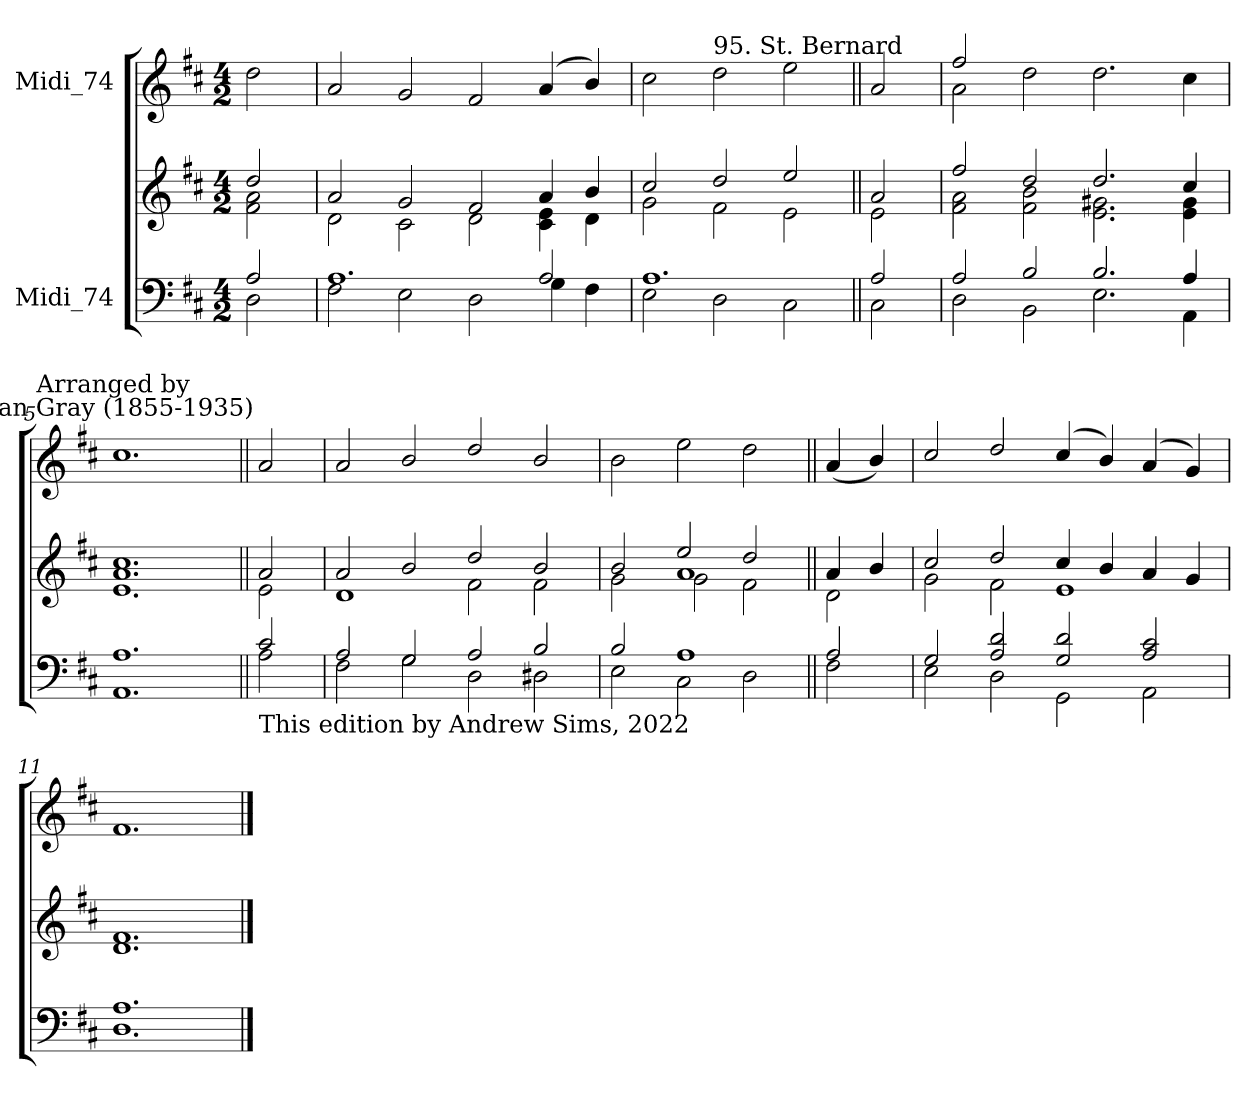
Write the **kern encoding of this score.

**kern	**kern	**kern
*part2	*part2	*part1
*staff3	*staff2	*staff1
*I"Midi_74	*	*I"Midi_74
*clefF4	*clefG2	*clefG2
*k[f#c#]	*k[f#c#]	*k[f#c#]
*D:	*D:	*D:
*M4/2	*M4/2	*M4/2
=	=	=
*^	*^	*^
*	*^	*	*^	*	*
2A/	2ryy	2D\	2dd/	2ryy	2f#\ 2a\	2dd	2ryy
=1	=1	=1	=1	=1	=1	=1	=1
1.A/	0ryy	2F#\	2a/	0ryy	2d\	2a	0ryy
.	.	2E\	2g/	.	2c#\	2g	.
.	.	2D\	2f#/	.	2d\	2f#	.
2A/	.	4G\	4a/	.	4c#\ 4e\	(<4a	.
.	.	4F#\	4b/	.	4d\	4b/)	.
=2	=2	=2	=2	=2	=2	=2	=2
1.A/	1.ryy	2E\	2cc#/	1.ryy	2g\	2cc#	1.ryy
!	!	!	!	!	!	!LO:TX:a:t=95. St. Bernard	!
.	.	2D\	2dd/	.	2f#\	2dd	.
.	.	2C#\	2ee/	.	2e\	2ee	.
=3||	=3||	=3||	=3||	=3||	=3||	=3||	=3||
2A/	2ryy	2C#\	2a/	2ryy	2e\	2a	2ryy
=4	=4	=4	=4	=4	=4	=4	=4
2A/	0ryy	2D\	2ff#/	0ryy	2f#\ 2a\	2ff#	2a\
2B/	.	2BB\	2dd/	.	2f#\ 2b\	2dd	1.ryy
2.B/	.	2.E\	2.dd/	.	2.e\ 2.g#X\	2.dd	.
4A/	.	4AA\	4cc#/	.	4e\ 4g#\	4cc#	.
=5	=5	=5	=5	=5	=5	=5	=5
!	!	!	!	!	!	!LO:TX:a:cj:t=Arranged by\nAlan Gray (1855-1935)	!
1.A/	1.ryy	1.AA\	1.cc#/	1.ryy	1.e\ 1.a\	1.cc#	1.ryy
!!LO:LB:g=z	!!
=6||	=6||	=6||	=6||	=6||	=6||	=6||	=6||
!LO:TX:b:t=This edition by Andrew Sims, 2022	!	!	!	!	!	!	!
2c#/	2ryy	2A\	2a/	2ryy	2e\	2a	2ryy
=7	=7	=7	=7	=7	=7	=7	=7
2A/	0ryy	2F#\	2a/	0ryy	1d\	2a	0ryy
2G/	.	2G\	2b/	.	.	2b/	.
2A/	.	2D\	2dd/	.	2f#\	2dd	.
2B/	.	2D#X\	2b/	.	2f#\	2b	.
=8	=8	=8	=8	=8	=8	=8	=8
2B/	1.ryy	2E\	2b/	2ryy	2g\	2b	1.ryy
1A/	.	2C#\	2ee/	1a\	2g\	2ee	.
.	.	2D\	2dd/	.	2f#\	2dd	.
=9||	=9||	=9||	=9||	=9||	=9||	=9||	=9||
2A/	2ryy	2F#\	4a/	2ryy	2d\	(<4a	2ryy
.	.	.	4b/	.	.	4b/)	.
=10	=10	=10	=10	=10	=10	=10	=10
2G/	0ryy	2E\	2cc#/	0ryy	2g\	2cc#	0ryy
2A/ 2d/	.	2D\	2dd/	.	2f#\	2dd	.
2G/ 2d/	.	2GG\	4cc#/	.	1e\	(>4cc#	.
.	.	.	4b/	.	.	4b)	.
2A/ 2c#/	.	2AA\	4a/	.	.	(<4a	.
.	.	.	4g/	.	.	4g)	.
=11	=11	=11	=11	=11	=11	=11	=11
1.A/	1.ryy	1.D\	1.f#/	1.ryy	1.d\	1.f#	1.ryy
*v	*v	*v	*	*	*	*v	*v
*	*v	*v	*v	*
==	==	==
*-	*-	*-
